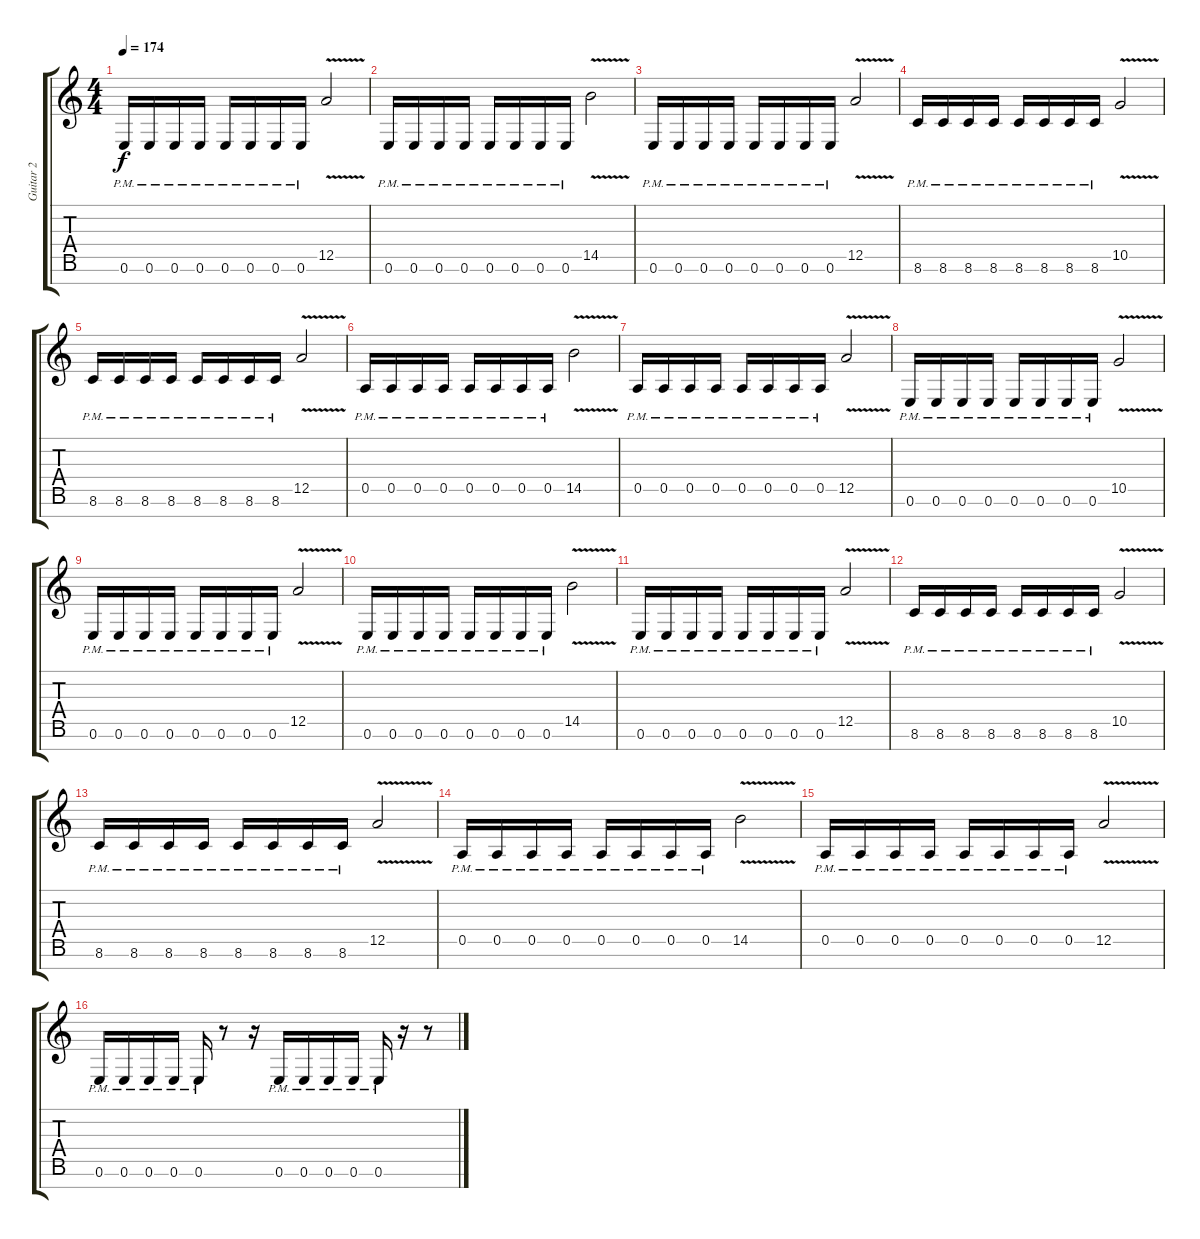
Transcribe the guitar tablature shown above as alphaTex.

\track ("Guitar 2" "Guitar 2") {instrument distortionguitar}
\staff {score tabs}
\tuning (E4 B3 G3 D3 A2 E2 B1) {hide}
\ts (4 4)
\tempo 174
\clef g2
\ks c
0.6{pm}.16{dy f} 0.6{pm}.16 0.6{pm}.16 0.6{pm}.16 0.6{pm}.16 0.6{pm}.16 0.6{pm}.16 0.6{pm}.16 12.5{v}.2 |
0.6{pm}.16 0.6{pm}.16 0.6{pm}.16 0.6{pm}.16 0.6{pm}.16 0.6{pm}.16 0.6{pm}.16 0.6{pm}.16 14.5{v}.2 |
0.6{pm}.16 0.6{pm}.16 0.6{pm}.16 0.6{pm}.16 0.6{pm}.16 0.6{pm}.16 0.6{pm}.16 0.6{pm}.16 12.5{v}.2 |
8.6{pm}.16 8.6{pm}.16 8.6{pm}.16 8.6{pm}.16 8.6{pm}.16 8.6{pm}.16 8.6{pm}.16 8.6{pm}.16 10.5{v}.2 |
8.6{pm}.16 8.6{pm}.16 8.6{pm}.16 8.6{pm}.16 8.6{pm}.16 8.6{pm}.16 8.6{pm}.16 8.6{pm}.16 12.5{v}.2 |
0.5{pm}.16 0.5{pm}.16 0.5{pm}.16 0.5{pm}.16 0.5{pm}.16 0.5{pm}.16 0.5{pm}.16 0.5{pm}.16 14.5{v}.2 |
0.5{pm}.16 0.5{pm}.16 0.5{pm}.16 0.5{pm}.16 0.5{pm}.16 0.5{pm}.16 0.5{pm}.16 0.5{pm}.16 12.5{v}.2 |
0.6{pm}.16 0.6{pm}.16 0.6{pm}.16 0.6{pm}.16 0.6{pm}.16 0.6{pm}.16 0.6{pm}.16 0.6{pm}.16 10.5{v}.2 |
0.6{pm}.16 0.6{pm}.16 0.6{pm}.16 0.6{pm}.16 0.6{pm}.16 0.6{pm}.16 0.6{pm}.16 0.6{pm}.16 12.5{v}.2 |
0.6{pm}.16 0.6{pm}.16 0.6{pm}.16 0.6{pm}.16 0.6{pm}.16 0.6{pm}.16 0.6{pm}.16 0.6{pm}.16 14.5{v}.2 |
0.6{pm}.16 0.6{pm}.16 0.6{pm}.16 0.6{pm}.16 0.6{pm}.16 0.6{pm}.16 0.6{pm}.16 0.6{pm}.16 12.5{v}.2 |
8.6{pm}.16 8.6{pm}.16 8.6{pm}.16 8.6{pm}.16 8.6{pm}.16 8.6{pm}.16 8.6{pm}.16 8.6{pm}.16 10.5{v}.2 |
8.6{pm}.16 8.6{pm}.16 8.6{pm}.16 8.6{pm}.16 8.6{pm}.16 8.6{pm}.16 8.6{pm}.16 8.6{pm}.16 12.5{v}.2 |
0.5{pm}.16 0.5{pm}.16 0.5{pm}.16 0.5{pm}.16 0.5{pm}.16 0.5{pm}.16 0.5{pm}.16 0.5{pm}.16 14.5{v}.2 |
0.5{pm}.16 0.5{pm}.16 0.5{pm}.16 0.5{pm}.16 0.5{pm}.16 0.5{pm}.16 0.5{pm}.16 0.5{pm}.16 12.5{v}.2 |
0.6{pm}.16 0.6{pm}.16 0.6{pm}.16 0.6{pm}.16 0.6{pm}.16 r.8 r.16 0.6{pm}.16 0.6{pm}.16 0.6{pm}.16 0.6{pm}.16 0.6{pm}.16 r.16 r.8
